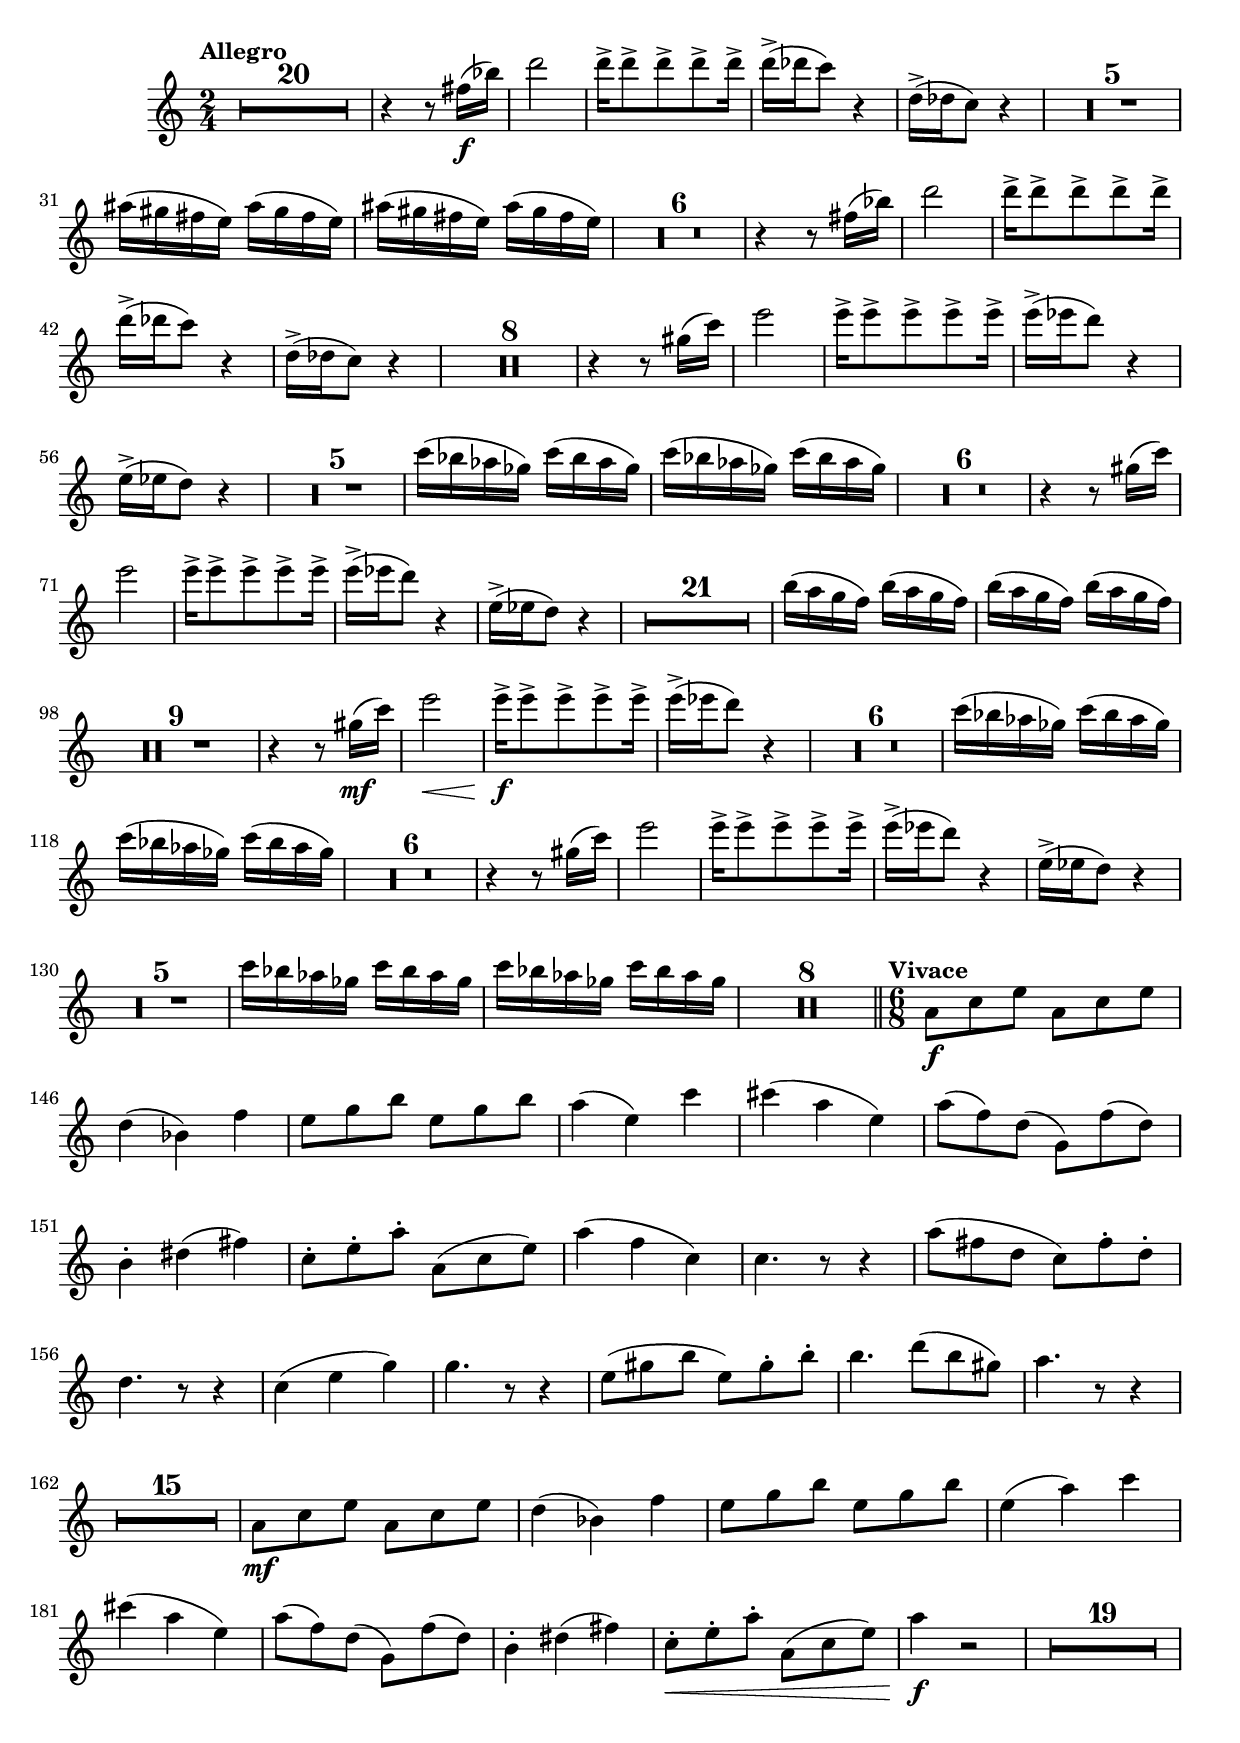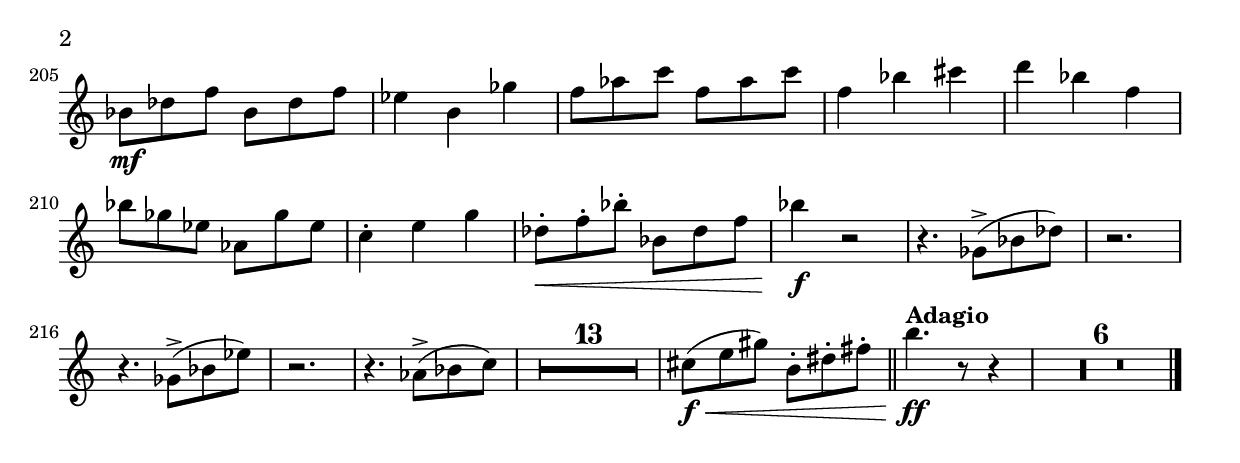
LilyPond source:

\version "2.12.0"
\score {  
    \relative c' {
    \compressFullBarRests
    \clef treble
    %staffkeysig
    \key c \major 
    %bartimesig: 
    \time 2/4 
    \tempo "Allegro" 
    R2 *20  | % 
    r4 r8 fis'16( \f bes)      | % 21
    d2      | % 22
    d16->  d8->  d->  d->  d16->       | % 23
    d-> ( des c8) r4      | % 24
    d,16-> ( des c8) r4      | % 25
    R2 *5  | % 
    ais'16( gis fis e) ais( gis fis e)      | % 31
    ais( gis fis e) ais( gis fis e)      | % 32
    R2 *6  | % 
    r4 r8 fis16( bes)      | % 39
    d2      | % 40
    d16->  d8->  d->  d->  d16->       | % 41
    d-> ( des c8) r4      | % 42
    d,16-> ( des c8) r4      | % 43
    R2 *8  | % 
    r4 r8 gis'16( c)      | % 52
    e2      | % 53
    e16->  e8->  e->  e->  e16->       | % 54
    e-> ( ees d8) r4      | % 55
    e,16-> ( ees d8) r4      | % 56
    R2 *5  | % 
    c'16( bes aes ges) c( bes aes ges)      | % 62
    c( bes aes ges) c( bes aes ges)      | % 63
    R2 *6  | % 
    r4 r8 gis16( c)      | % 70
    e2      | % 71
    e16->  e8->  e->  e->  e16->       | % 72
    e-> ( ees d8) r4      | % 73
    e,16-> ( ees d8) r4      | % 74
    R2 *21  | % 
    b'16( a g f) b( a g f)      | % 96
    b( a g f) b( a g f)      | % 97
    R2 *9  | % 
    r4 r8 gis16( \mf c)      | % 107
    e2 \<      | % 108
    e16->  \! \f e8->  e->  e->  e16->       | % 109
    e-> ( ees d8) r4      | % 110
    R2 *6  | % 
    c16( bes aes ges) c( bes aes ges)      | % 117
    c( bes aes ges) c( bes aes ges)      | % 118
    R2 *6  | % 
    r4 r8 gis16( c)      | % 125
    e2      | % 126
    e16->  e8->  e->  e->  e16->       | % 127
    e-> ( ees d8) r4      | % 128
    e,16-> ( ees d8) r4      | % 129
    R2 *5  | % 
    c'16 bes aes ges c bes aes ges      | % 135
    c bes aes ges c bes aes ges      | % 136
    R2 *8    \bar "||"     | % 144
    %bartimesig: 
    \time 6/8 
    \tempo "Vivace"
    a,8 \f c e a, c e      | % 145
    d4( bes) f'      | % 146
    e8 g b e, g b      | % 147
    a4( e) c'      | % 148
    cis( a e)      | % 149
    a8( f) d( g,) f'( d)      | % 150
    b4-.  dis( fis)      | % 151
    c8-.  e-.  a-.  a,( c e)      | % 152
    a4( f c)      | % 153
    c4. r8 r4      | % 154
    a'8( fis d c) fis-.  d-.       | % 155
    d4. r8 r4      | % 156
    c( e g)      | % 157
    g4. r8 r4      | % 158
    e8( gis b e,) gis-.  b-.       | % 159
    b4. d8( b gis)      | % 160
    a4. r8 r4      | % 161
    R2. *15     | % 162
    a,8 \mf c e a, c e      | % 177
    d4( bes) f'      | % 178
    e8 g b e, g b      | % 179
    e,4( a) c      | % 180
    cis( a e)      | % 181
    a8( f) d( g,) f'( d)      | % 182
    b4-.  dis( fis)      | % 183
    c8-.  \< e-.  a-.  a,( c e)      | % 184
    a4 \! \f r2      | % 185
    R2. *19     | % 186
    bes,8 \mf des f bes, des f      | % 205
    ees4 b ges'      | % 206
    f8 aes c f, aes c      | % 207
    f,4 bes cis      | % 208
    d bes f      | % 209
    bes8 ges ees aes, ges' ees      | % 210
    c4-.  e g      | % 211
    des8-.  \< f-.  bes-.  bes, des f      | % 212
    bes4 \! \f r2      | % 213
    r4. ges,8-> ( bes des)      | % 214
    r2.      | % 215
    r4. ges,8-> ( bes ees)      | % 216
    r2.      | % 217
    r4. aes,8-> ( bes c)      | % 218
    R2. *13     | % 219
    cis8( \< \f e gis) b,-.  dis-.  fis-.    \bar "||"       | % 232
    \tempo "Adagio"
    b4. \! \ff r8 r4      | % 233
    R2. *6  \bar "|."   | % 234
  }% end of last bar in partorvoice
}%% end of score-block 
